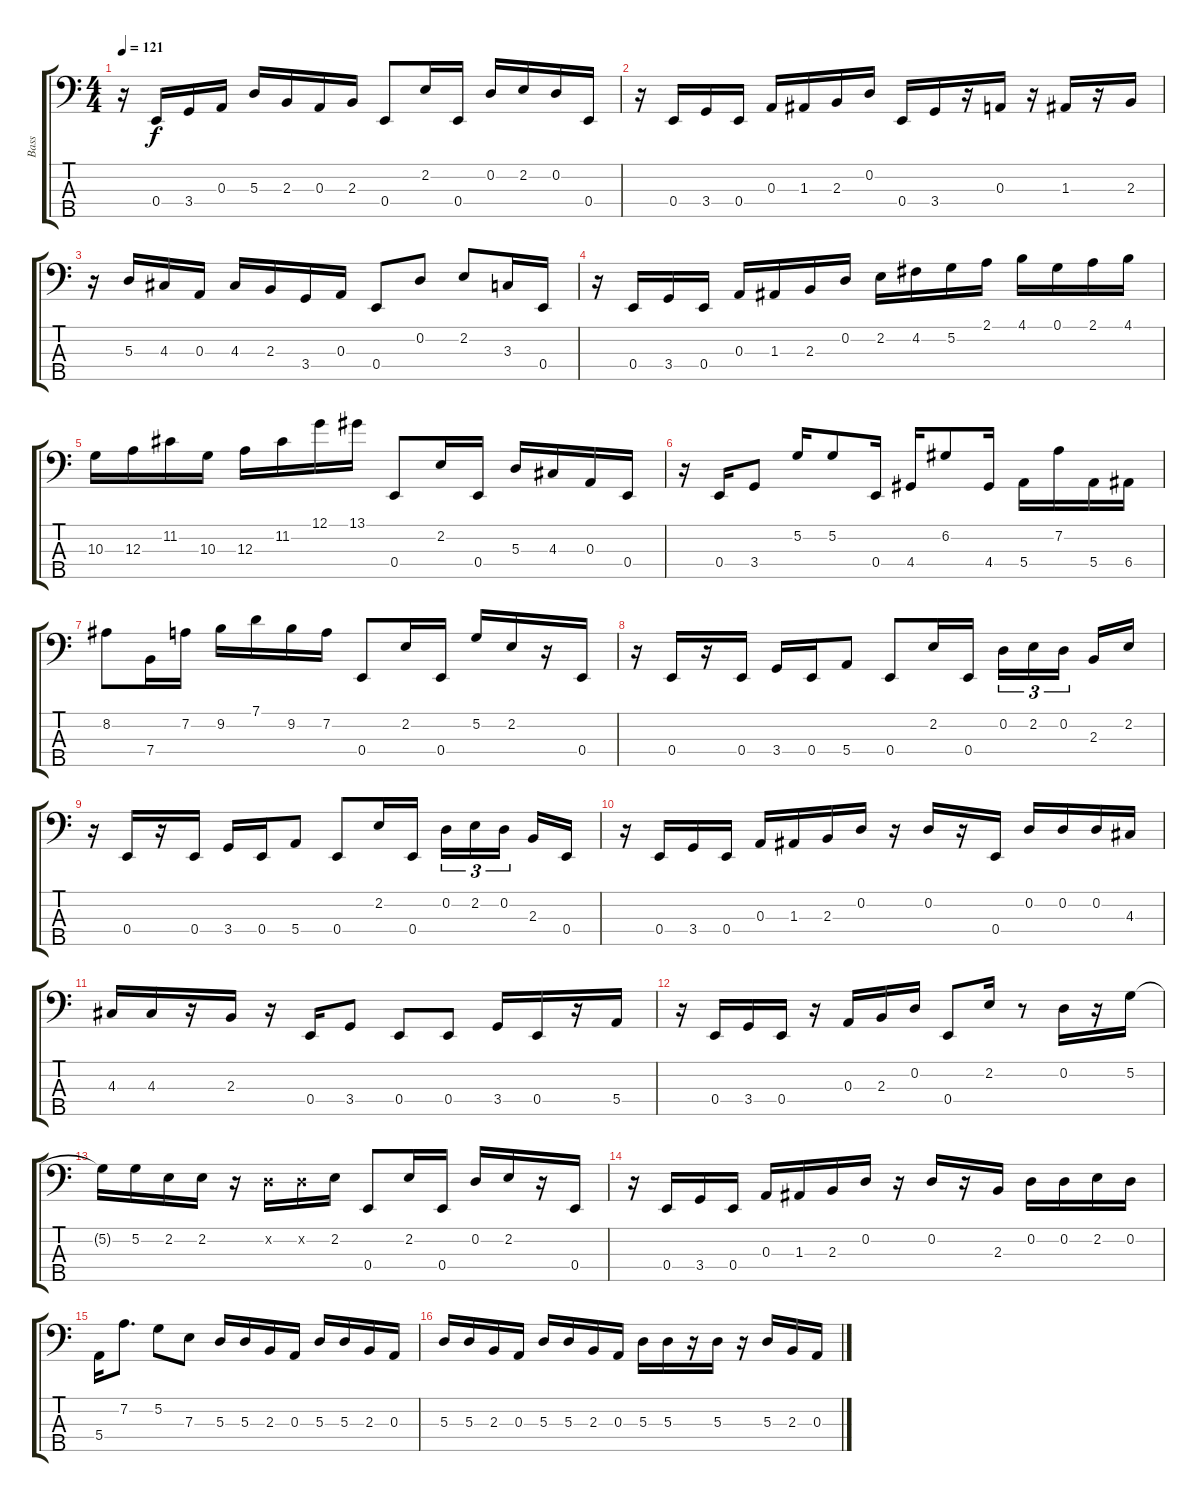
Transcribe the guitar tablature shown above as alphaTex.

\track ("Bass" "Bass") {instrument electricbasspick}
\staff {score tabs}
\tuning (G2 D2 A1 E1 B0) {hide}
\ts (4 4)
\tempo 121
\clef f4
\ks c
r.16{dy f} 0.4.16 3.4.16 0.3.16 5.3.16 2.3.16 0.3.16 2.3.16 0.4.8 2.2.16 0.4.16 0.2.16 2.2.16 0.2.16 0.4.16 |
r.16 0.4.16 3.4.16 0.4.16 0.3.16 1.3.16 2.3.16 0.2.16 0.4.16 3.4.16 r.16 0.3.16 r.16 1.3.16 r.16 2.3.16 |
r.16 5.3.16 4.3.16 0.3.16 4.3.16 2.3.16 3.4.16 0.3.16 0.4.8 0.2.8 2.2.8 3.3.16 0.4.16 |
r.16 0.4.16 3.4.16 0.4.16 0.3.16 1.3.16 2.3.16 0.2.16 2.2.16 4.2.16 5.2.16 2.1.16 4.1.16 0.1.16 2.1.16 4.1.16 |
10.3.16 12.3.16 11.2.16 10.3.16 12.3.16 11.2.16 12.1.16 13.1.16 0.4.8 2.2.16 0.4.16 5.3.16 4.3.16 0.3.16 0.4.16 |
r.16 0.4.16 3.4.8 5.2.16 5.2.8 0.4.16 4.4.16 6.2.8 4.4.16 5.4.16 7.2.16 5.4.16 6.4.16 |
8.2.8 7.4.16 7.2.16 9.2.16 7.1.16 9.2.16 7.2.16 0.4.8 2.2.16 0.4.16 5.2.16 2.2.16 r.16 0.4.16 |
r.16 0.4.16 r.16 0.4.16 3.4.16 0.4.16 5.4.8 0.4.8 2.2.16 0.4.16 0.2.16{tu (3 2)} 2.2.16{tu (3 2)} 0.2.16{tu (3 2) beam splitsecondary} 2.3.16 2.2.16 |
r.16 0.4.16 r.16 0.4.16 3.4.16 0.4.16 5.4.8 0.4.8 2.2.16 0.4.16 0.2.16{tu (3 2)} 2.2.16{tu (3 2)} 0.2.16{tu (3 2) beam splitsecondary} 2.3.16 0.4.16 |
r.16 0.4.16 3.4.16 0.4.16 0.3.16 1.3.16 2.3.16 0.2.16 r.16 0.2.16 r.16 0.4.16 0.2.16 0.2.16 0.2.16 4.3.16 |
4.3.16 4.3.16 r.16 2.3.16 r.16 0.4.16 3.4.8 0.4.8 0.4.8 3.4.16 0.4.16 r.16 5.4.16 |
r.16 0.4.16 3.4.16 0.4.16 r.16 0.3.16 2.3.16 0.2.16 0.4.8 2.2.16 r.8 0.2.16 r.16 5.2.16 |
5.2{t}.16 5.2.16 2.2.16 2.2.16 r.16 0.2{x}.16 0.2{x}.16 2.2.16 0.4.8 2.2.16 0.4.16 0.2.16 2.2.16 r.16 0.4.16 |
r.16 0.4.16 3.4.16 0.4.16 0.3.16 1.3.16 2.3.16 0.2.16 r.16 0.2.16 r.16 2.3.16 0.2.16 0.2.16 2.2.16 0.2.16 |
5.4.16 7.2.8{d} 5.2.8 7.3.8 5.3.16 5.3.16 2.3.16 0.3.16 5.3.16 5.3.16 2.3.16 0.3.16 |
5.3.16 5.3.16 2.3.16 0.3.16 5.3.16 5.3.16 2.3.16 0.3.16 5.3.16 5.3.16 r.16 5.3.16 r.16 5.3.16 2.3.16 0.3.16
